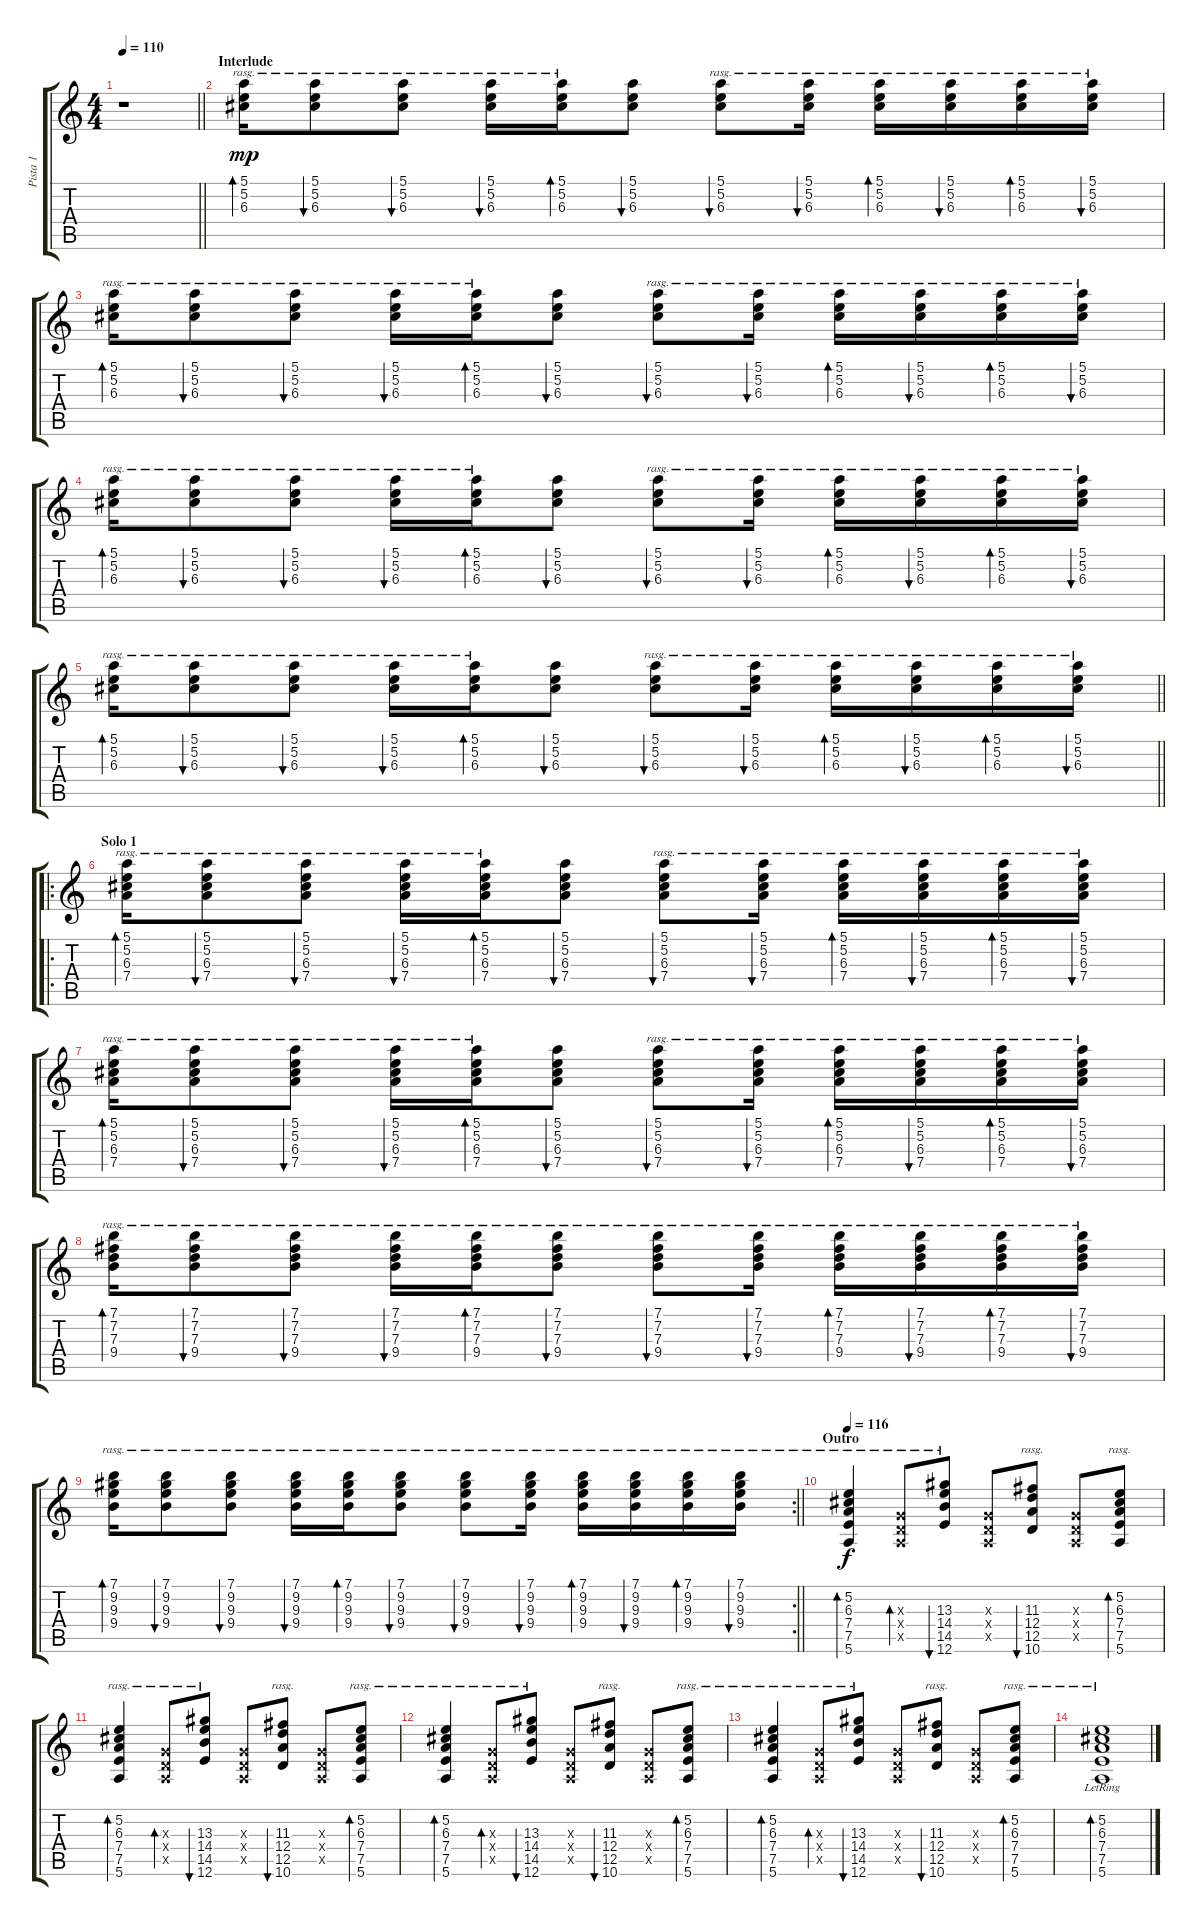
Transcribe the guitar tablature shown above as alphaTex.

\track ("Pista 1" "Pista 1") {instrument electricguitarjazz}
\staff {score tabs}
\tuning (E4 B3 G3 D3 A2 E2) {hide}
\ts (4 4)
\tempo 110
\clef g2
\barLineRight lightlight
\ks c
r.1{dy mf} |
\section ("" "Interlude")
(5.1 5.2 6.3).16{bd 60 rasg ii dy mp instrument distortionguitar} (5.1 5.2 6.3).8{bu 120 rasg ii} (5.1 5.2 6.3).8{bu 120 rasg ii} (5.1 5.2 6.3).16{bu 60 rasg ii} (5.1 5.2 6.3).16{bd 240 rasg ii} (5.1 5.2 6.3).8{bu 60} (5.1 5.2 6.3).8{bu 120 rasg ii} (5.1 5.2 6.3).16{bu 60 rasg ii} (5.1 5.2 6.3).16{bd 240 rasg ii} (5.1 5.2 6.3).16{bu 120 rasg ii} (5.1 5.2 6.3).16{bd 240 rasg ii} (5.1 5.2 6.3).16{bu 120 rasg ii} |
(5.1 5.2 6.3).16{bd 60 rasg ii} (5.1 5.2 6.3).8{bu 120 rasg ii} (5.1 5.2 6.3).8{bu 120 rasg ii} (5.1 5.2 6.3).16{bu 60 rasg ii} (5.1 5.2 6.3).16{bd 240 rasg ii} (5.1 5.2 6.3).8{bu 60} (5.1 5.2 6.3).8{bu 120 rasg ii} (5.1 5.2 6.3).16{bu 60 rasg ii} (5.1 5.2 6.3).16{bd 240 rasg ii} (5.1 5.2 6.3).16{bu 120 rasg ii} (5.1 5.2 6.3).16{bd 240 rasg ii} (5.1 5.2 6.3).16{bu 120 rasg ii} |
(5.1 5.2 6.3).16{bd 60 rasg ii} (5.1 5.2 6.3).8{bu 120 rasg ii} (5.1 5.2 6.3).8{bu 120 rasg ii} (5.1 5.2 6.3).16{bu 60 rasg ii} (5.1 5.2 6.3).16{bd 240 rasg ii} (5.1 5.2 6.3).8{bu 60} (5.1 5.2 6.3).8{bu 120 rasg ii} (5.1 5.2 6.3).16{bu 60 rasg ii} (5.1 5.2 6.3).16{bd 240 rasg ii} (5.1 5.2 6.3).16{bu 120 rasg ii} (5.1 5.2 6.3).16{bd 240 rasg ii} (5.1 5.2 6.3).16{bu 120 rasg ii} |
\barLineRight lightlight
(5.1 5.2 6.3).16{bd 60 rasg ii} (5.1 5.2 6.3).8{bu 120 rasg ii} (5.1 5.2 6.3).8{bu 120 rasg ii} (5.1 5.2 6.3).16{bu 60 rasg ii} (5.1 5.2 6.3).16{bd 240 rasg ii} (5.1 5.2 6.3).8{bu 60} (5.1 5.2 6.3).8{bu 120 rasg ii} (5.1 5.2 6.3).16{bu 60 rasg ii} (5.1 5.2 6.3).16{bd 240 rasg ii} (5.1 5.2 6.3).16{bu 120 rasg ii} (5.1 5.2 6.3).16{bd 240 rasg ii} (5.1 5.2 6.3).16{bu 120 rasg ii} |
\ro
\section ("" "Solo 1")
(5.1 5.2 6.3 7.4).16{bd 60 rasg ii} (5.1 5.2 6.3 7.4).8{bu 120 rasg ii} (5.1 5.2 6.3 7.4).8{bu 120 rasg ii} (5.1 5.2 6.3 7.4).16{bu 60 rasg ii} (5.1 5.2 6.3 7.4).16{bd 240 rasg ii} (5.1 5.2 6.3 7.4).8{bu 60} (5.1 5.2 6.3 7.4).8{bu 120 rasg ii} (5.1 5.2 6.3 7.4).16{bu 60 rasg ii} (5.1 5.2 6.3 7.4).16{bd 240 rasg ii} (5.1 5.2 6.3 7.4).16{bu 120 rasg ii} (5.1 5.2 6.3 7.4).16{bd 240 rasg ii} (5.1 5.2 6.3 7.4).16{bu 120 rasg ii} |
(5.1 5.2 6.3 7.4).16{bd 60 rasg ii} (5.1 5.2 6.3 7.4).8{bu 120 rasg ii} (5.1 5.2 6.3 7.4).8{bu 120 rasg ii} (5.1 5.2 6.3 7.4).16{bu 60 rasg ii} (5.1 5.2 6.3 7.4).16{bd 240 rasg ii} (5.1 5.2 6.3 7.4).8{bu 60} (5.1 5.2 6.3 7.4).8{bu 120 rasg ii} (5.1 5.2 6.3 7.4).16{bu 60 rasg ii} (5.1 5.2 6.3 7.4).16{bd 240 rasg ii} (5.1 5.2 6.3 7.4).16{bu 120 rasg ii} (5.1 5.2 6.3 7.4).16{bd 240 rasg ii} (5.1 5.2 6.3 7.4).16{bu 120 rasg ii} |
(7.1 7.2 7.3 9.4).16{bd 30 rasg ii} (7.1 7.2 7.3 9.4).8{bu 120 rasg ii} (7.1 7.2 7.3 9.4).8{bu 120 rasg ii} (7.1 7.2 7.3 9.4).16{bu 120 rasg ii} (7.1 7.2 7.3 9.4).16{bd 120 rasg ii} (7.1 7.2 7.3 9.4).8{bu 120 rasg ii} (7.1 7.2 7.3 9.4).8{bu 120 rasg ii} (7.1 7.2 7.3 9.4).16{bu 120 rasg ii} (7.1 7.2 7.3 9.4).16{bd 120 rasg ii} (7.1 7.2 7.3 9.4).16{bu 120 rasg ii} (7.1 7.2 7.3 9.4).16{bd 120 rasg ii} (7.1 7.2 7.3 9.4).16{bu 120 rasg ii} |
\rc 2
\barLineRight lightlight
(7.1 9.2 9.3 9.4).16{bd 30 rasg ii} (7.1 9.2 9.3 9.4).8{bu 120 rasg ii} (7.1 9.2 9.3 9.4).8{bu 120 rasg ii} (7.1 9.2 9.3 9.4).16{bu 120 rasg ii} (7.1 9.2 9.3 9.4).16{bd 120 rasg ii} (7.1 9.2 9.3 9.4).8{bu 120 rasg ii} (7.1 9.2 9.3 9.4).8{bu 120 rasg ii} (7.1 9.2 9.3 9.4).16{bu 120 rasg ii} (7.1 9.2 9.3 9.4).16{bd 120 rasg ii} (7.1 9.2 9.3 9.4).16{bu 120 rasg ii} (7.1 9.2 9.3 9.4).16{bd 120 rasg ii} (7.1 9.2 9.3 9.4).16{bu 120 rasg ii} |
\section ("" "Outro")
\tempo 116
(5.2 6.3 7.4 7.5 5.6).4{bd 30 rasg ii dy f} (0.3{x} 0.4{x} 0.5{x}).8{bd 30 rasg ii} (13.3 14.4 14.5 12.6).8{bu 30 rasg ii} (0.3{x} 0.4{x} 0.5{x}).8 (11.3 12.4 12.5 10.6).8{bu 30 rasg ii} (0.3{x} 0.4{x} 0.5{x}).8 (5.2 6.3 7.4 7.5 5.6).8{bd 30 rasg ii} |
(5.2 6.3 7.4 7.5 5.6).4{bd 30 rasg ii} (0.3{x} 0.4{x} 0.5{x}).8{bd 30 rasg ii} (13.3 14.4 14.5 12.6).8{bu 30 rasg ii} (0.3{x} 0.4{x} 0.5{x}).8 (11.3 12.4 12.5 10.6).8{bu 30 rasg ii} (0.3{x} 0.4{x} 0.5{x}).8 (5.2 6.3 7.4 7.5 5.6).8{bd 30 rasg ii} |
(5.2 6.3 7.4 7.5 5.6).4{bd 30 rasg ii} (0.3{x} 0.4{x} 0.5{x}).8{bd 30 rasg ii} (13.3 14.4 14.5 12.6).8{bu 30 rasg ii} (0.3{x} 0.4{x} 0.5{x}).8 (11.3 12.4 12.5 10.6).8{bu 30 rasg ii} (0.3{x} 0.4{x} 0.5{x}).8 (5.2 6.3 7.4 7.5 5.6).8{bd 30 rasg ii} |
(5.2 6.3 7.4 7.5 5.6).4{bd 30 rasg ii} (0.3{x} 0.4{x} 0.5{x}).8{bd 30 rasg ii} (13.3 14.4 14.5 12.6).8{bu 30 rasg ii} (0.3{x} 0.4{x} 0.5{x}).8 (11.3 12.4 12.5 10.6).8{bu 30 rasg ii} (0.3{x} 0.4{x} 0.5{x}).8 (5.2 6.3 7.4 7.5 5.6).8{bd 30 rasg ii} |
(5.2{lr} 6.3{lr} 7.4{lr} 7.5{lr} 5.6{lr}).1{bd 480 rasg ii}
